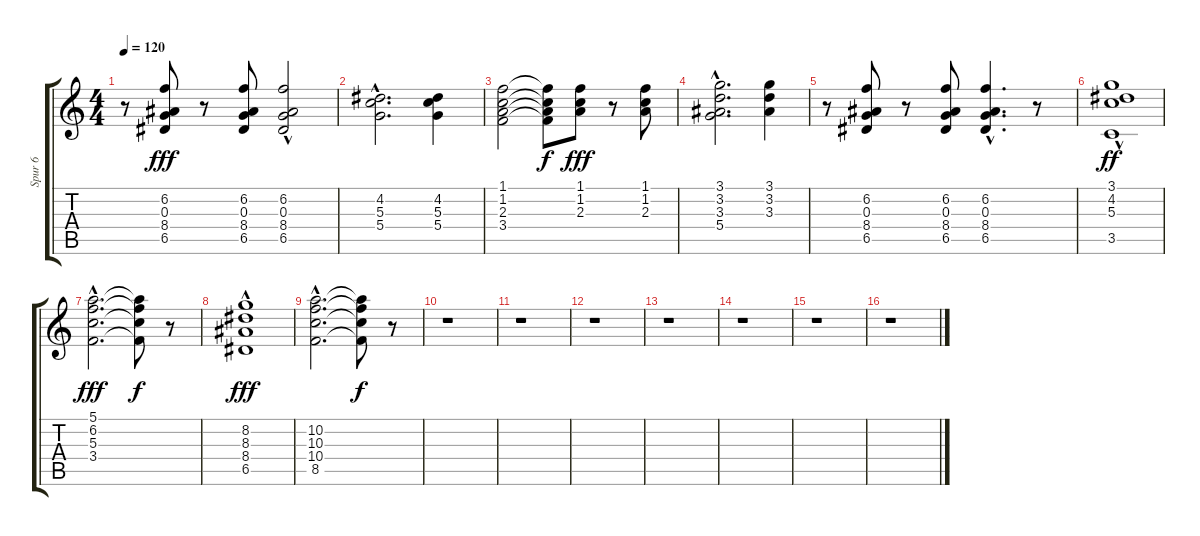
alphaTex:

\track ("Spur 6" "Spur 6") {instrument acousticguitarsteel}
\staff {score tabs}
\tuning (E4 B3 G3 D3 A2 E2) {hide}
\ts (4 4)
\tempo 120
\clef g2
\ks c
r.8{dy ff} (6.2 0.3 8.4 6.5).8{dy fff} r.8 (6.2 0.3 8.4 6.5).8 (6.2{hac} 0.3{hac} 8.4{hac} 6.5).2 |
(4.2{hac} 5.3{hac} 5.4{hac}).2{d} (4.2 5.3 5.4).4 |
(1.1 1.2 2.3 3.4).2 (1.1{t} 1.2{t} 2.3{t} 3.4{t}).8{dy f} (1.1 1.2 2.3).8{dy fff} r.8 (1.1 1.2 2.3).8 |
(3.1{hac} 3.2{hac} 3.3{hac} 5.4).2{d} (3.1 3.2 3.3).4 |
r.8 (6.2 0.3 8.4 6.5).8 r.8 (6.2 0.3 8.4 6.5).8 (6.2{hac} 0.3{hac} 8.4{hac} 6.5{hac}).4{d} r.8 |
(3.1{hac} 4.2{hac} 5.3{hac} 3.5).1{dy ff} |
(5.1{hac} 6.2{hac} 5.3{hac} 3.4{hac}).2{d dy fff} (5.1{t} 6.2{t} 5.3{t} 3.4{t}).8{dy f} r.8 |
(8.2{hac} 8.3{hac} 8.4{hac} 6.5).1{dy fff} |
(10.2{hac} 10.3{hac} 10.4{hac} 8.5{hac}).2{d} (10.2{t} 10.3{t} 10.4{t} 8.5{t}).8{dy f} r.8 |
r.1 |
r.1 |
r.1 |
r.1 |
r.1 |
r.1 |
r.1
